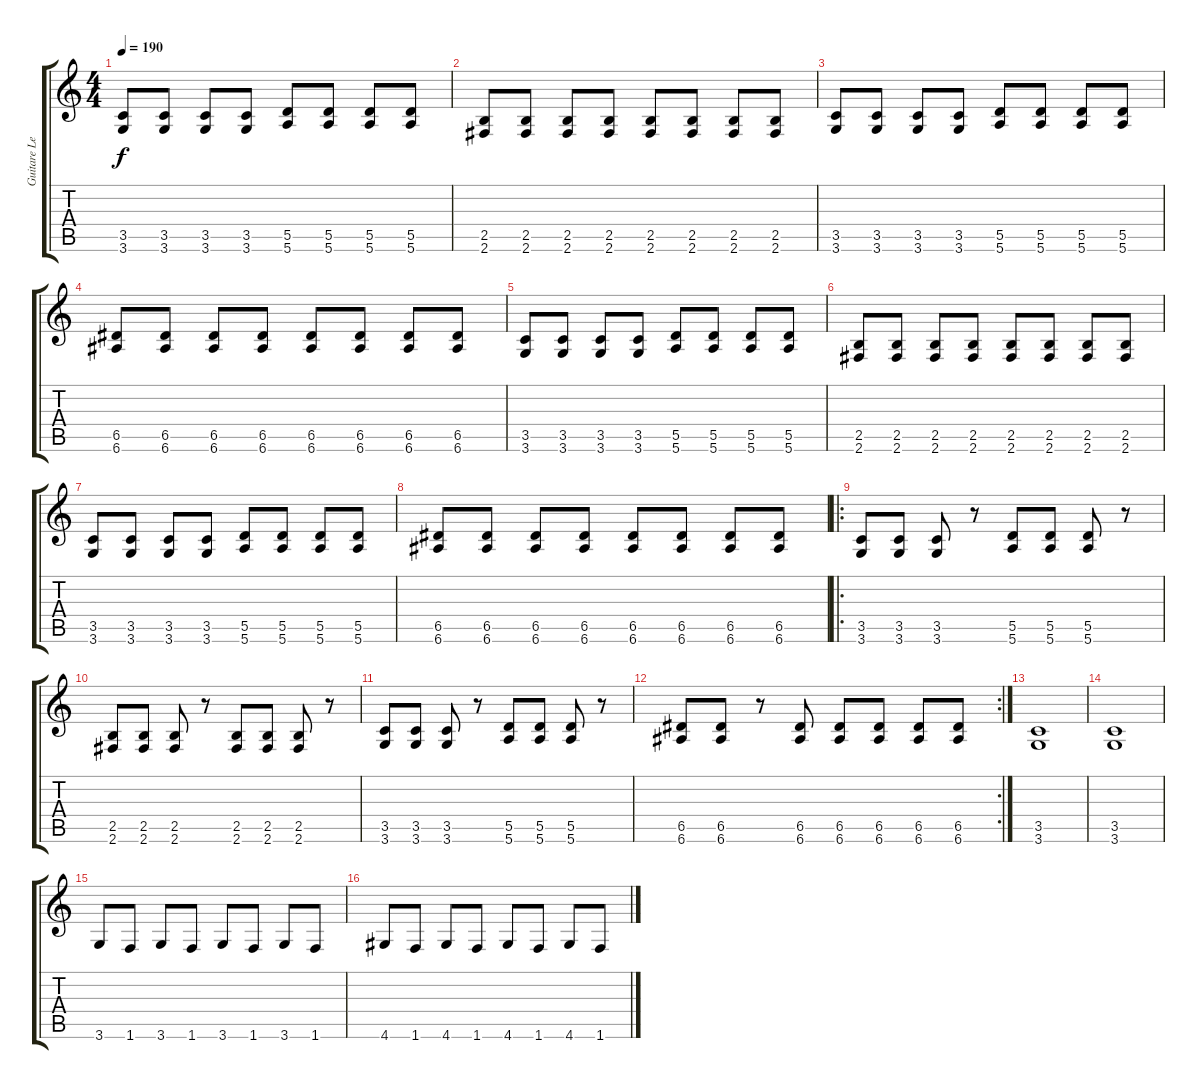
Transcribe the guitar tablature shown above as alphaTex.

\track ("Guitare Lead" "Guitare Le") {instrument distortionguitar}
\staff {score tabs}
\tuning (E4 B3 G3 D3 A2 E2) {hide}
\ts (4 4)
\tempo 190
\clef g2
\ks c
(3.5 3.6).8{dy f} (3.5 3.6).8 (3.5 3.6).8 (3.5 3.6).8 (5.5 5.6).8 (5.5 5.6).8 (5.5 5.6).8 (5.5 5.6).8 |
(2.5 2.6).8 (2.5 2.6).8 (2.5 2.6).8 (2.5 2.6).8 (2.5 2.6).8 (2.5 2.6).8 (2.5 2.6).8 (2.5 2.6).8 |
(3.5 3.6).8 (3.5 3.6).8 (3.5 3.6).8 (3.5 3.6).8 (5.5 5.6).8 (5.5 5.6).8 (5.5 5.6).8 (5.5 5.6).8 |
(6.5 6.6).8 (6.5 6.6).8 (6.5 6.6).8 (6.5 6.6).8 (6.5 6.6).8 (6.5 6.6).8 (6.5 6.6).8 (6.5 6.6).8 |
(3.5 3.6).8 (3.5 3.6).8 (3.5 3.6).8 (3.5 3.6).8 (5.5 5.6).8 (5.5 5.6).8 (5.5 5.6).8 (5.5 5.6).8 |
(2.5 2.6).8 (2.5 2.6).8 (2.5 2.6).8 (2.5 2.6).8 (2.5 2.6).8 (2.5 2.6).8 (2.5 2.6).8 (2.5 2.6).8 |
(3.5 3.6).8 (3.5 3.6).8 (3.5 3.6).8 (3.5 3.6).8 (5.5 5.6).8 (5.5 5.6).8 (5.5 5.6).8 (5.5 5.6).8 |
(6.5 6.6).8 (6.5 6.6).8 (6.5 6.6).8 (6.5 6.6).8 (6.5 6.6).8 (6.5 6.6).8 (6.5 6.6).8 (6.5 6.6).8 |
\ro
(3.5 3.6).8 (3.5 3.6).8 (3.5 3.6).8 r.8 (5.5 5.6).8 (5.5 5.6).8 (5.5 5.6).8 r.8 |
(2.5 2.6).8 (2.5 2.6).8 (2.5 2.6).8 r.8 (2.5 2.6).8 (2.5 2.6).8 (2.5 2.6).8 r.8 |
(3.5 3.6).8 (3.5 3.6).8 (3.5 3.6).8 r.8 (5.5 5.6).8 (5.5 5.6).8 (5.5 5.6).8 r.8 |
\rc 2
(6.5 6.6).8 (6.5 6.6).8 r.8 (6.5 6.6).8 (6.5 6.6).8 (6.5 6.6).8 (6.5 6.6).8 (6.5 6.6).8 |
(3.5 3.6).1 |
(3.5 3.6).1 |
3.6.8 1.6.8 3.6.8 1.6.8 3.6.8 1.6.8 3.6.8 1.6.8 |
4.6.8 1.6.8 4.6.8 1.6.8 4.6.8 1.6.8 4.6.8 1.6.8
